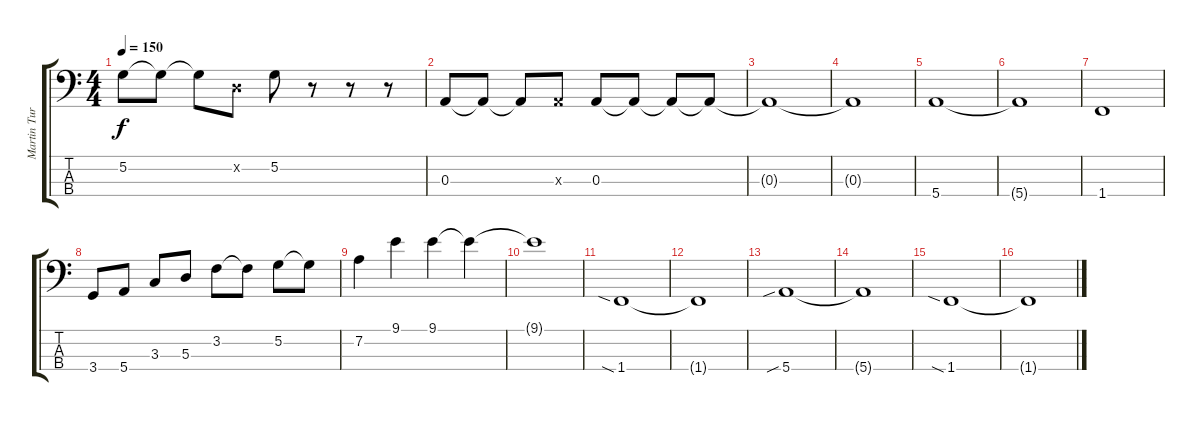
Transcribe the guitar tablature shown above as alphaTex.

\track ("Martin Turner (bass)" "Martin Tur") {instrument electricbasspick}
\staff {score tabs}
\tuning (G2 D2 A1 E1) {hide}
\ts (4 4)
\tempo 150
\clef f4
\ks c
5.2.8{dy f} 5.2{t}.8 5.2{t}.8 0.2{x}.8 5.2.8 r.8 r.8 r.8 |
0.3.8 0.3{t}.8 0.3{t}.8 0.3{x}.8 0.3.8 0.3{t}.8 0.3{t}.8 0.3{t}.8 |
0.3{t}.1 |
0.3{t}.1 |
5.4.1 |
5.4{t}.1 |
1.4.1 |
3.4.8 5.4.8 3.3.8 5.3.8 3.2.8 3.2{t}.8 5.2.8 5.2{t}.8 |
7.2.4 9.1.4 9.1.4 9.1{t}.4 |
9.1{t}.1 |
1.4{sia}.1 |
1.4{t}.1 |
5.4{sib}.1 |
5.4{t}.1 |
1.4{sia}.1 |
1.4{t}.1
